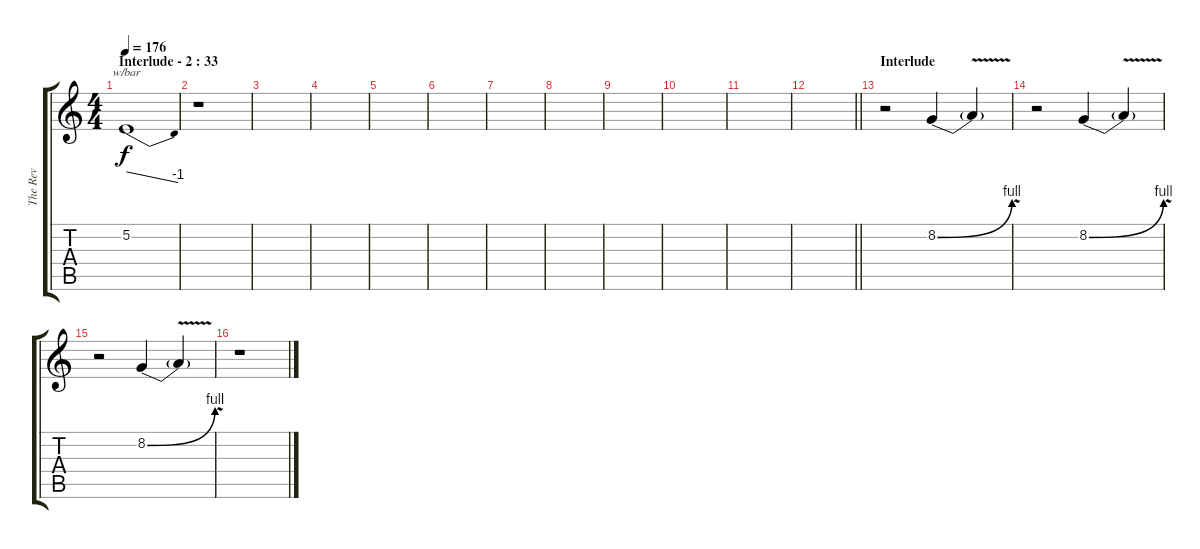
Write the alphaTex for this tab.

\track ("   The Reverend - Vocals" "   The Rev") {instrument altosax}
\staff {score tabs}
\tuning (E4 B3 G3 D3 A2 E2) {hide}
\ts (4 4)
\section ("" "Interlude - 2 : 33")
\tempo 176
\clef g2
\ks c
5.2{t}.1{tbe (dive default 0 0 60 -4) dy f} |
r.1 |
|
|
|
|
|
|
|
|
|
\barLineRight lightlight
|
\section ("" "Interlude")
r.2 8.2{be (bend 0 0 60 4)}.4 8.2{v t}.4 |
r.2 8.2{be (bend 0 0 60 4)}.4 8.2{v t}.4 |
r.2 8.2{be (bend 0 0 60 4)}.4 8.2{v t}.4 |
r.1
